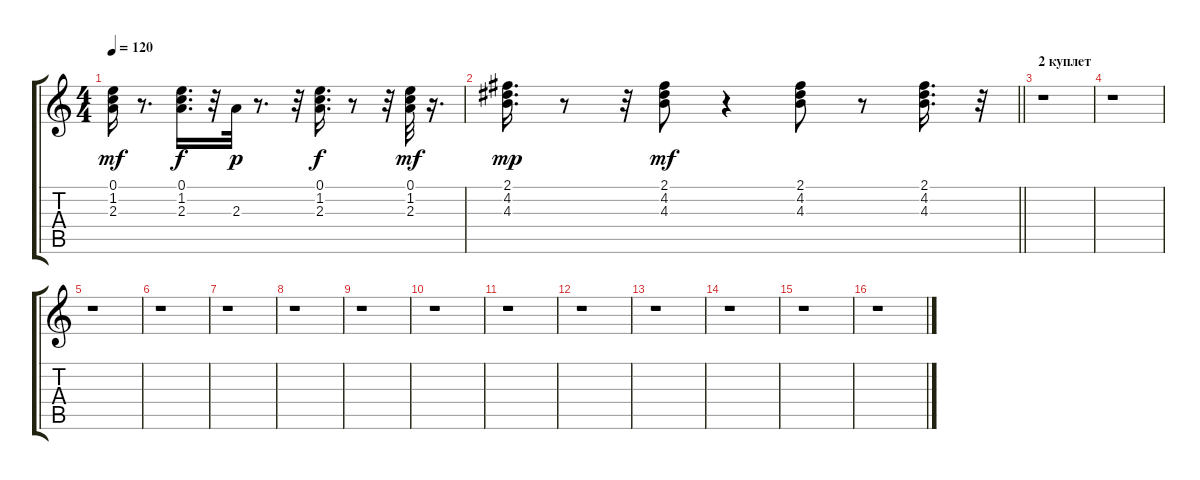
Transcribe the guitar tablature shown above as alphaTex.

\track "" {instrument acousticguitarnylon}
\staff {score tabs}
\tuning (E4 B3 G3 D3 A2 E2) {hide}
\ts (4 4)
\tempo 120
\clef g2
\ks c
(0.1 1.2 2.3).16{dy mf} r.8{d} (0.1 1.2 2.3).16{d dy f} r.32 2.3.32{dy p} r.8{d} r.32 (0.1 1.2 2.3).16{d dy f} r.8 r.32 (0.1 1.2 2.3).32{dy mf} r.16{d} |
\barLineRight lightlight
(2.1 4.2 4.3).16{d dy mp} r.8 r.32 (2.1 4.2 4.3).8{dy mf} r.4 (2.1 4.2 4.3).8 r.8 (2.1 4.2 4.3).16{d} r.32 |
\section ("" "2 куплет")
r.1 |
r.1 |
r.1 |
r.1 |
r.1 |
r.1 |
r.1 |
r.1 |
r.1 |
r.1 |
r.1 |
r.1 |
r.1 |
r.1
